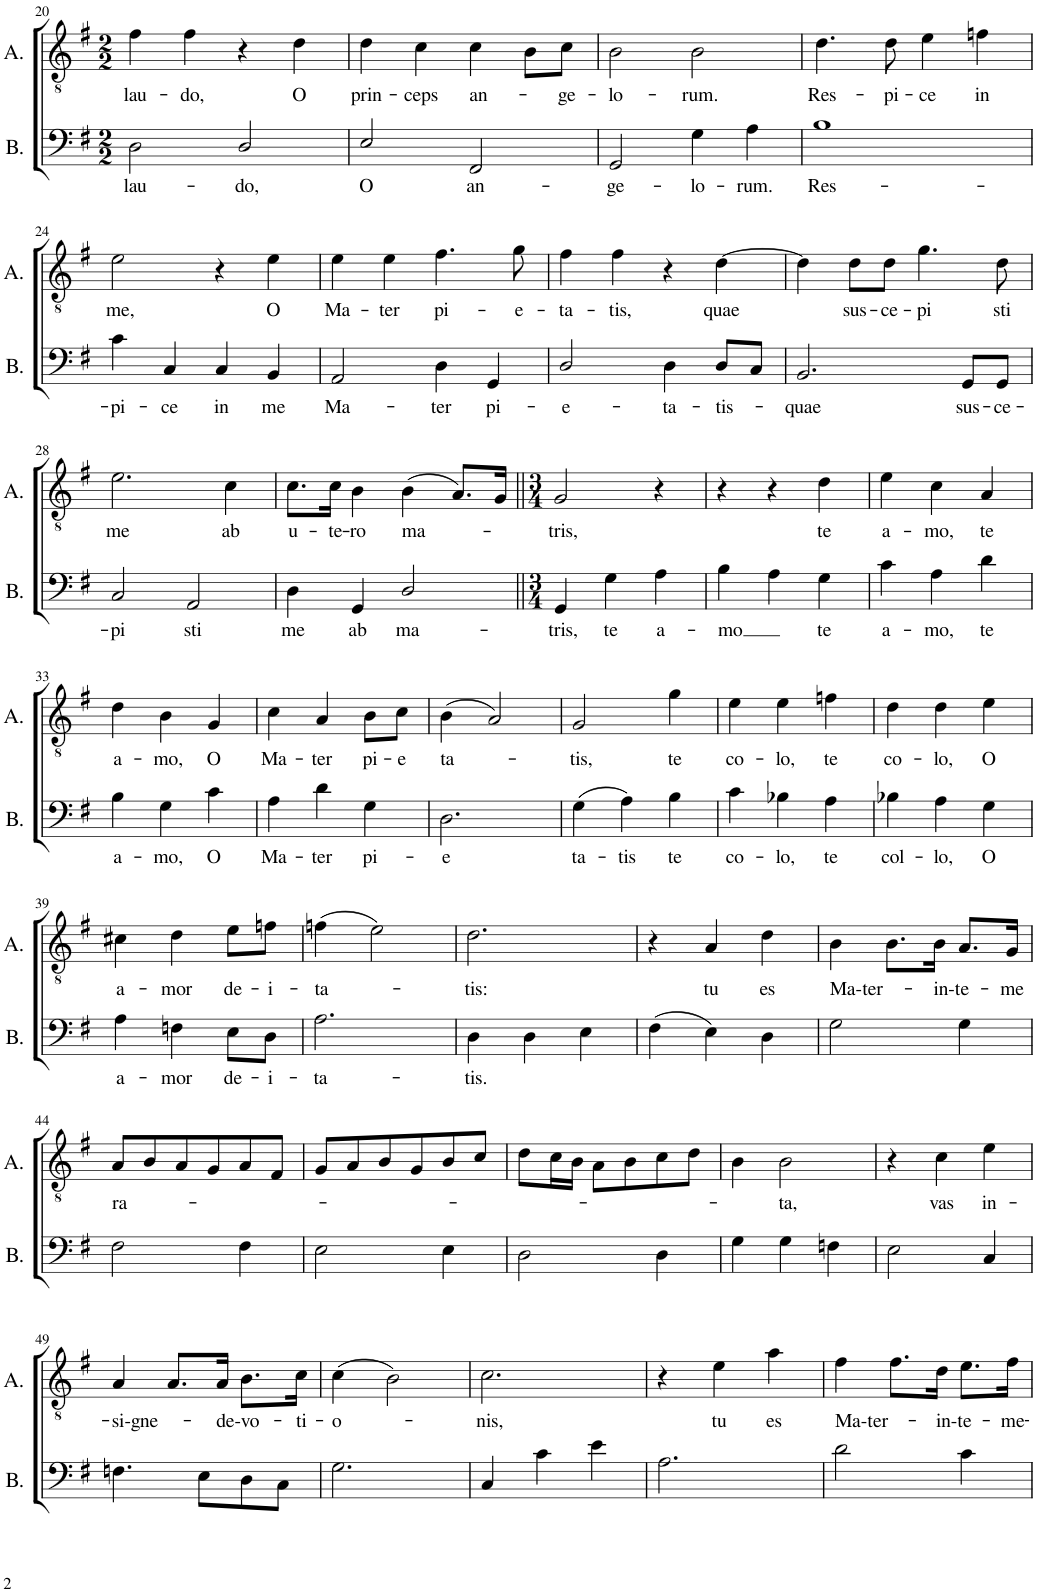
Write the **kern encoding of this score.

**kern	**text	**kern	**text
*part2	*part2	*part1	*part1
*staff2	*staff2	*staff1	*staff1
*I"Basse	*	*I"Alto	*
*I'B.	*	*I'A.	*
!!LO:PB:g=z
*clefF4	*	*clefGv2	*
*k[f#]	*	*k[f#]	*
*M2/2	*	*M2/2	*
=20	=20	=20	=20
!	!LO:LY:b	!	!LO:LY:b
2D\	lau-	4f#\	lau-
!	!	!	!LO:LY:b
.	.	4f#\	-do,
!	!LO:LY:b	!	!
2D/	-do,	4r	.
!	!	!	!LO:LY:b
.	.	4d\	O
=21	=21	=21	=21
!	!LO:LY:b	!	!LO:LY:b
2E/	O	4d\	prin-
!	!	!	!LO:LY:b
.	.	4c\	-ceps
!	!LO:LY:b	!	!LO:LY:b
2FF#/	an-	4c\	an-
.	.	8B\L	.
!	!	!	!LO:LY:b
.	.	8c\J	-ge-
=22	=22	=22	=22
!	!LO:LY:b	!	!LO:LY:b
2GG/	-ge-	2B\	-lo-
!	!LO:LY:b	!	!LO:LY:b
4G\	-lo-	2B\	-rum.
!	!LO:LY:b	!	!
4A\	-rum.	.	.
=23	=23	=23	=23
!	!LO:LY:b	!	!LO:LY:b
1B	Res-	4.d\	Res-
!	!	!	!LO:LY:b
.	.	8d\	-pi-
!	!	!	!LO:LY:b
.	.	4e\	-ce
!	!	!	!LO:LY:b
.	.	4fn\	in
!!LO:LB:g=z
=24	=24	=24	=24
!	!LO:LY:b	!	!LO:LY:b
4c\	-pi-	2e\	me,
!	!LO:LY:b	!	!
4C/	-ce	.	.
!	!LO:LY:b	!	!
4C/	in	4r	.
!	!LO:LY:b	!	!LO:LY:b
4BB/	me	4e\	O
=25	=25	=25	=25
!	!LO:LY:b	!	!LO:LY:b
2AA/	Ma-	4e\	Ma-
!	!	!	!LO:LY:b
.	.	4e\	-ter
!	!LO:LY:b	!	!LO:LY:b
4D\	-ter	4.f#\	pi-
!	!LO:LY:b	!	!
4GG/	pi-	.	.
!	!	!	!LO:LY:b
.	.	8g\	-e-
=26	=26	=26	=26
!	!LO:LY:b	!	!LO:LY:b
2D/	-e-	4f#\	-ta-
!	!	!	!LO:LY:b
.	.	4f#\	-tis,
!	!LO:LY:b	!	!
4D\	-ta-	4r	.
!	!LO:LY:b	!	!LO:LY:b
8D/L	-tis-	[4d\	quae
8C/J	.	.	.
=27	=27	=27	=27
!	!LO:LY:b	!	!
2.BB/	-quae	4d\]	.
!	!	!	!LO:LY:b
.	.	8d\L	sus-
!	!	!	!LO:LY:b
.	.	8d\J	-ce-
!	!	!	!LO:LY:b
.	.	4.g\	-pi
!	!LO:LY:b	!	!
8GG/L	sus-	.	.
!	!LO:LY:b	!	!LO:LY:b
8GG/J	-ce-	8d\	-sti
!!LO:LB:g=z
=28	=28	=28	=28
!	!LO:LY:b	!	!LO:LY:b
2C/	-pi	2.e\	me
!	!LO:LY:b	!	!
2AA/	sti	.	.
!	!	!	!LO:LY:b
.	.	4c\	ab
=29	=29	=29	=29
!	!LO:LY:b	!	!LO:LY:b
4D\	me	8.c\L	u-
!	!	!	!LO:LY:b
.	.	16c\Jk	-te-
!	!LO:LY:b	!	!LO:LY:b
4GG/	ab	4B\	-ro
!	!LO:LY:b	!	!LO:LY:b
2D/	ma-	(4B\	ma-
.	.	8.A/L)	.
.	.	16G/Jk	.
=30||	=30||	=30||	=30||
*M3/4	*	*M3/4	*
!	!LO:LY:b	!	!LO:LY:b
4GG/	-tris,	2G/	-tris,
!	!LO:LY:b	!	!
4G\	te	.	.
!	!LO:LY:b	!	!
4A\	a-	4r	.
=31	=31	=31	=31
!	!LO:LY:b	!	!
4B\	-mo	4r	.
4A\	.	4r	.
!	!LO:LY:b	!	!LO:LY:b
4G\	te	4d\	te
=32	=32	=32	=32
!	!LO:LY:b	!	!LO:LY:b
4c\	a-	4e\	a-
!	!LO:LY:b	!	!LO:LY:b
4A\	-mo,	4c\	-mo,
!	!LO:LY:b	!	!LO:LY:b
4d\	te	4A/	te
!!LO:LB:g=z
=33	=33	=33	=33
!	!LO:LY:b	!	!LO:LY:b
4B\	a-	4d\	a-
!	!LO:LY:b	!	!LO:LY:b
4G\	-mo,	4B\	-mo,
!	!LO:LY:b	!	!LO:LY:b
4c\	O	4G/	O
=34	=34	=34	=34
!	!LO:LY:b	!	!LO:LY:b
4A\	Ma-	4c\	Ma-
!	!LO:LY:b	!	!LO:LY:b
4d\	-ter	4A/	-ter
!	!LO:LY:b	!	!LO:LY:b
4G\	pi-	8B\L	-pi-
!	!	!	!LO:LY:b
.	.	8c\J	-e
=35	=35	=35	=35
!	!LO:LY:b	!	!LO:LY:b
2.D\	-e	(4B\	-ta-
.	.	2A/)	.
=36	=36	=36	=36
!	!LO:LY:b	!	!LO:LY:b
(4G\	ta-	2G/	-tis,
!	!LO:LY:b	!	!
4A\)	-tis	.	.
!	!LO:LY:b	!	!LO:LY:b
4B\	te	4g\	te
=37	=37	=37	=37
!	!LO:LY:b	!	!LO:LY:b
4c\	co-	4e\	co-
!	!LO:LY:b	!	!LO:LY:b
4B-X\	-lo,	4e\	-lo,
!	!LO:LY:b	!	!LO:LY:b
4A\	te	4fn\	te
=38	=38	=38	=38
!	!LO:LY:b	!	!LO:LY:b
4B-X\	col-	4d\	co-
!	!LO:LY:b	!	!LO:LY:b
4A\	-lo,	4d\	-lo,
!	!LO:LY:b	!	!LO:LY:b
4G\	O	4e\	O
!!LO:LB:g=z
=39	=39	=39	=39
!	!LO:LY:b	!	!LO:LY:b
4A\	a-	4c#X\	a-
!	!LO:LY:b	!	!LO:LY:b
4Fn\	-mor	4d\	-mor
!	!LO:LY:b	!	!LO:LY:b
8E\L	de-	8e\L	-de-
!	!LO:LY:b	!	!LO:LY:b
8D\J	-i-	8fn\J	-i-
=40	=40	=40	=40
!	!LO:LY:b	!	!LO:LY:b
2.A\	-ta-	(4fn\	-ta-
.	.	2e\)	.
=41	=41	=41	=41
!	!LO:LY:b	!	!LO:LY:b
4D\	-tis.	2.d\	-tis:
4D\	.	.	.
4E\	.	.	.
=42	=42	=42	=42
(4F#\	.	4r	.
!	!	!	!LO:LY:b
4E\)	.	4A/	tu
!	!	!	!LO:LY:b
4D\	.	4d\	es
=43	=43	=43	=43
!	!	!	!LO:LY:b
2G\	.	4B\	Ma-ter-
.	.	8.B\L	.
!	!	!	!LO:LY:b
.	.	16B\Jk	-in-te-
4G\	.	8.A/L	.
!	!	!	!LO:LY:b
.	.	16G/Jk	-me
!!LO:LB:g=z
=44	=44	=44	=44
!	!	!	!LO:LY:b
2F#\	.	8A/L	ra-
.	.	8B/	.
.	.	8A/	.
.	.	8G/	.
4F#\	.	8A/	.
.	.	8F#/J	.
=45	=45	=45	=45
2E\	.	8G/L	.
.	.	8A/	.
.	.	8B/	.
.	.	8G/	.
4E\	.	8B/	.
.	.	8c/J	.
=46	=46	=46	=46
2D\	.	8d\L	.
.	.	16c\L	.
.	.	16B\JJ	.
.	.	8A\L	.
.	.	8B\	.
4D\	.	8c\	.
.	.	8d\J	.
=47	=47	=47	=47
4G\	.	4B\	.
!	!	!	!LO:LY:b
4G\	.	2B\	-ta,
4Fn\	.	.	.
=48	=48	=48	=48
2E\	.	4r	.
!	!	!	!LO:LY:b
.	.	4c\	vas
!	!	!	!LO:LY:b
4C/	.	4e\	in-
!!LO:LB:g=z
=49	=49	=49	=49
!	!	!	!LO:LY:b
4.Fn\	.	4A/	-si-gne-
.	.	8.A/L	.
8E\L	.	.	.
!	!	!	!LO:LY:b
.	.	16A/Jk	-de-vo-
8D\	.	8.B\L	.
8C\J	.	.	.
!	!	!	!LO:LY:b
.	.	16c\Jk	-ti-
=50	=50	=50	=50
!	!	!	!LO:LY:b
2.G\	.	(4c\	-o-
.	.	2B\)	.
=51	=51	=51	=51
!	!	!	!LO:LY:b
4C/	.	2.c\	-nis,
4c\	.	.	.
4e\	.	.	.
=52	=52	=52	=52
2.A\	.	4r	.
!	!	!	!LO:LY:b
.	.	4e\	tu
!	!	!	!LO:LY:b
.	.	4a\	es
=53	=53	=53	=53
!	!	!	!LO:LY:b
2d\	.	4f#\	Ma-ter-
.	.	8.f#\L	.
!	!	!	!LO:LY:b
.	.	16d\Jk	-in-te-
4c\	.	8.e\L	.
!	!	!	!LO:LY:b
.	.	16f#\Jk	-me-
=	=	=	=
*-	*-	*-	*-
